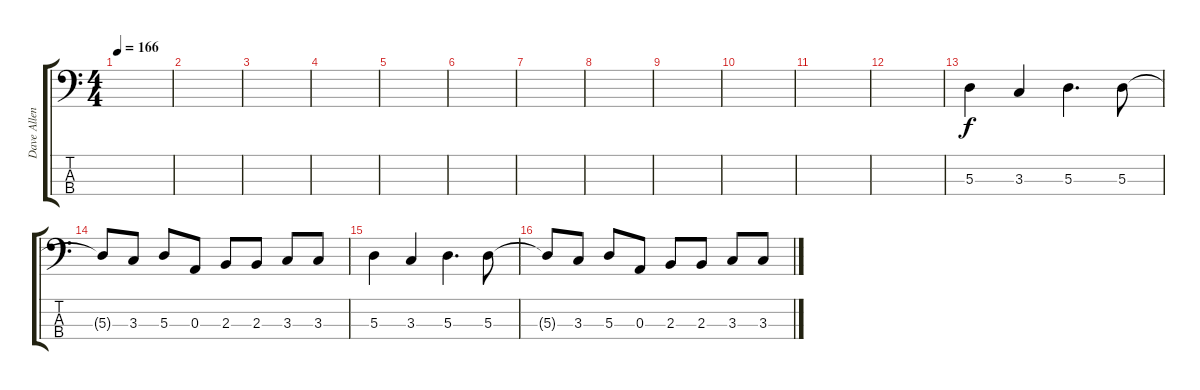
\track ("Dave Allen" "Dave Allen") {instrument electricbassfinger}
\staff {score tabs}
\tuning (G2 D2 A1 E1) {hide}
\ts (4 4)
\tempo 166
\clef f4
\ks c
|
|
|
|
|
|
|
|
|
|
|
|
5.3.4 3.3.4 5.3.4{d} 5.3.8 |
5.3{t}.8 3.3.8 5.3.8 0.3.8 2.3.8 2.3.8 3.3.8 3.3.8 |
5.3.4 3.3.4 5.3.4{d} 5.3.8 |
5.3{t}.8 3.3.8 5.3.8 0.3.8 2.3.8 2.3.8 3.3.8 3.3.8
